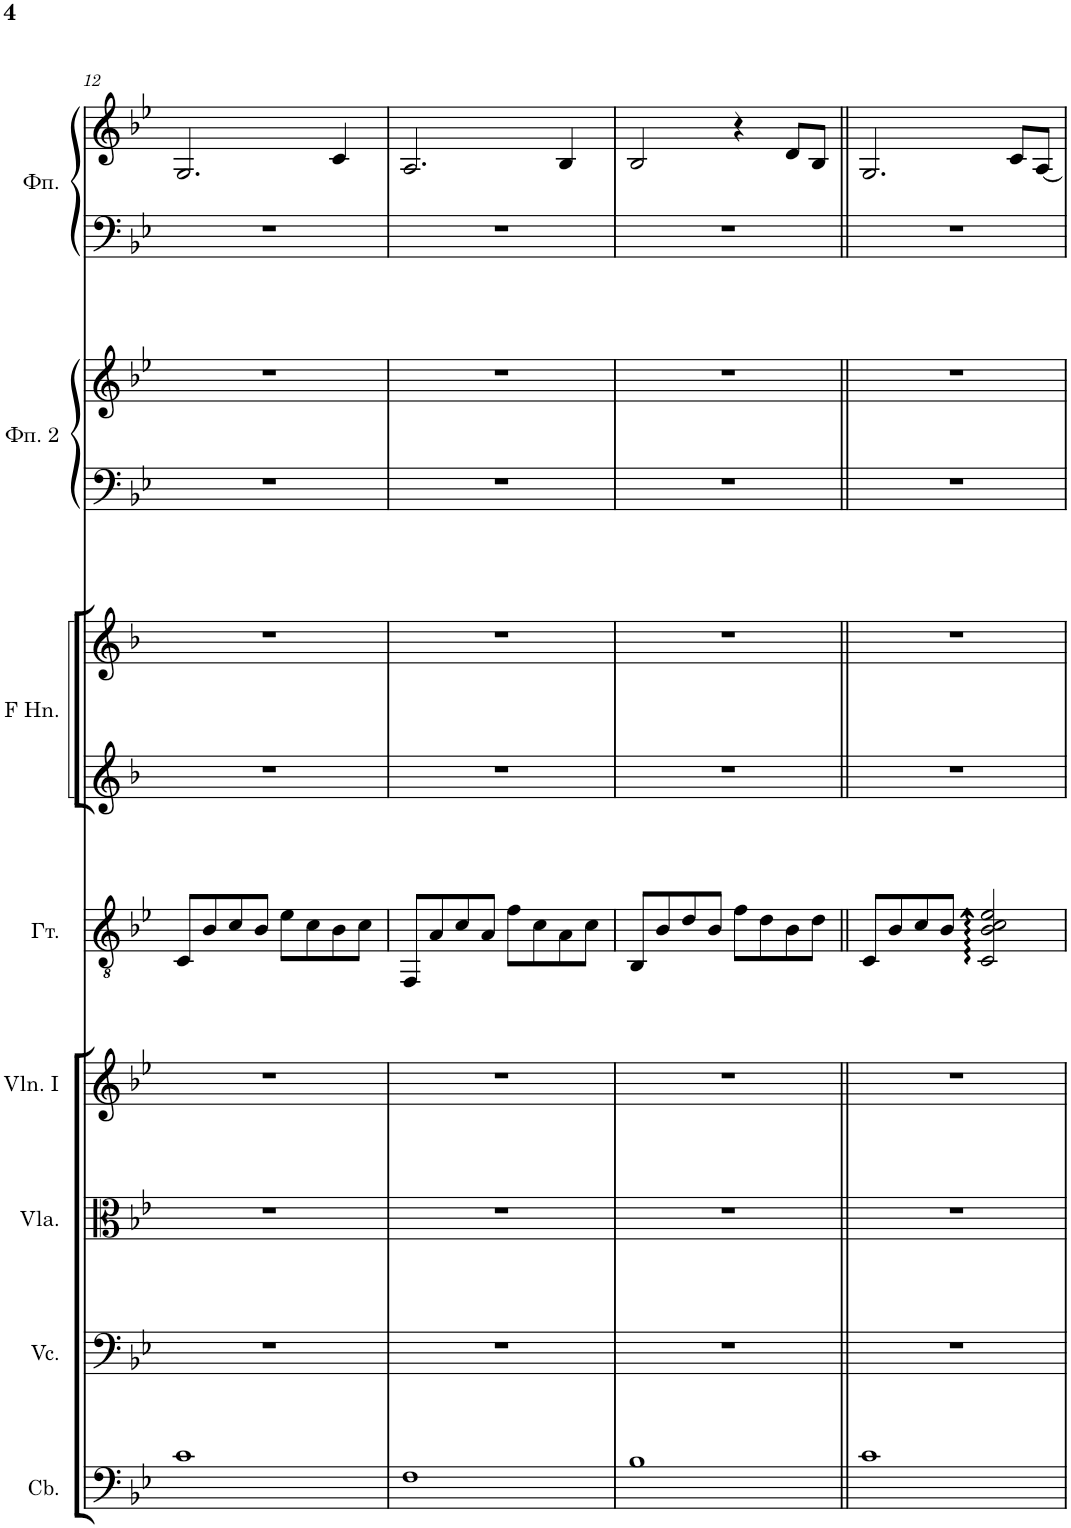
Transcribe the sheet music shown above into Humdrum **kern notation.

**kern	**kern	**kern	**kern	**kern	**kern	**kern	**kern	**kern	**kern	**kern
*part8	*part7	*part6	*part5	*part4	*part3	*part3	*part2	*part2	*part1	*part1
*staff11	*staff10	*staff9	*staff8	*staff7	*staff6	*staff5	*staff4	*staff3	*staff2	*staff1
*I"Contrabasses	*I"Violoncellos	*I"Violas	*I"Violins I	*I"Акустическая гитара	*I"Horns in F	*	*I"Фортепиано 2	*	*I"Фортепиано	*
*I'Cb.	*I'Vc.	*I'Vla.	*I'Vln. I	*	*	*	*	*	*	*
!!LO:PB:g=z
*clefF4	*clefF4	*clefC3	*clefG2	*clefGv2	*clefG2	*clefG2	*clefF4	*clefG2	*clefF4	*clefG2
*Trd7c12	*	*	*	*	*Trd4c7	*Trd4c7	*	*	*	*
*k[b-e-]	*k[b-e-]	*k[b-e-]	*k[b-e-]	*k[b-e-]	*k[b-]	*k[b-]	*k[b-e-]	*k[b-e-]	*k[b-e-]	*k[b-e-]
*M4/4	*M4/4	*M4/4	*M4/4	*M4/4	*M4/4	*M4/4	*M4/4	*M4/4	*M4/4	*M4/4
=12	=12	=12	=12	=12	=12	=12	=12	=12	=12	=12
1c	1r	1r	1r	8C/L	1r	1r	1r	1r	1r	2.G/
.	.	.	.	8B-/	.	.	.	.	.	.
.	.	.	.	8c/	.	.	.	.	.	.
.	.	.	.	8B-/J	.	.	.	.	.	.
.	.	.	.	8e-\L	.	.	.	.	.	.
.	.	.	.	8c\	.	.	.	.	.	.
.	.	.	.	8B-\	.	.	.	.	.	4c/
.	.	.	.	8c\J	.	.	.	.	.	.
=13	=13	=13	=13	=13	=13	=13	=13	=13	=13	=13
1F	1r	1r	1r	8FF/L	1r	1r	1r	1r	1r	2.A/
.	.	.	.	8A/	.	.	.	.	.	.
.	.	.	.	8c/	.	.	.	.	.	.
.	.	.	.	8A/J	.	.	.	.	.	.
.	.	.	.	8f\L	.	.	.	.	.	.
.	.	.	.	8c\	.	.	.	.	.	.
.	.	.	.	8A\	.	.	.	.	.	4B-/
.	.	.	.	8c\J	.	.	.	.	.	.
=14	=14	=14	=14	=14	=14	=14	=14	=14	=14	=14
1B-	1r	1r	1r	8BB-/L	1r	1r	1r	1r	1r	2B-/
.	.	.	.	8B-/	.	.	.	.	.	.
.	.	.	.	8d/	.	.	.	.	.	.
.	.	.	.	8B-/J	.	.	.	.	.	.
.	.	.	.	8f\L	.	.	.	.	.	4r
.	.	.	.	8d\	.	.	.	.	.	.
.	.	.	.	8B-\	.	.	.	.	.	8d/L
.	.	.	.	8d\J	.	.	.	.	.	8B-/J
=15||	=15||	=15||	=15||	=15||	=15||	=15||	=15||	=15||	=15||	=15||
1c	1r	1r	1r	8C/L	1r	1r	1r	1r	1r	2.G/
.	.	.	.	8B-/	.	.	.	.	.	.
.	.	.	.	8c/	.	.	.	.	.	.
.	.	.	.	8B-/J	.	.	.	.	.	.
.	.	.	.	2C/ 2B-/ 2c/ 2e-/	.	.	.	.	.	.
.	.	.	.	.	.	.	.	.	.	8c/L
.	.	.	.	.	.	.	.	.	.	[8A/J
=	=	=	=	=	=	=	=	=	=	=
*-	*-	*-	*-	*-	*-	*-	*-	*-	*-	*-
